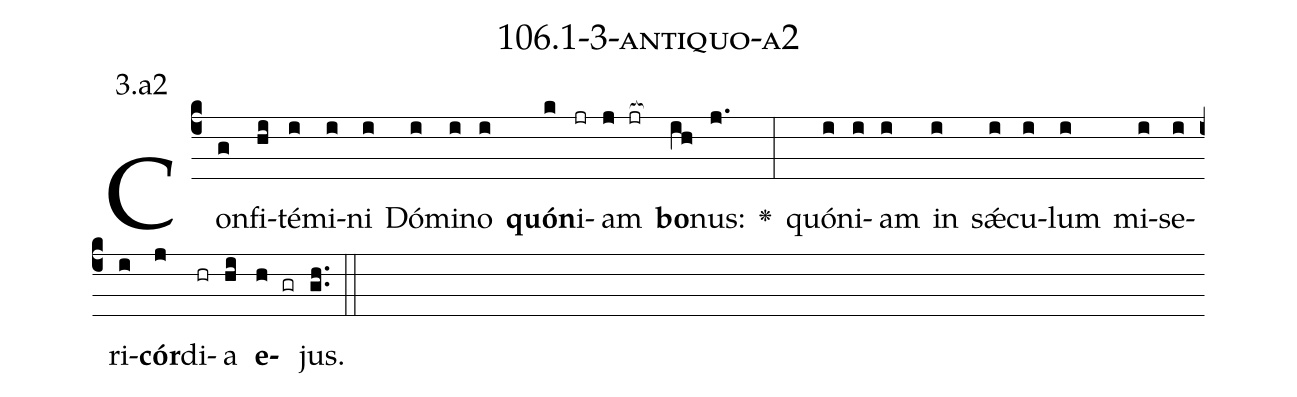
name: 106.1-3-antiquo-a2;
annotation: 3.a2;
%%
(c4)Con(g)fi(hi)té(i)mi(i)ni(i) Dó(i)mi(i)no(i) <b>quón</b>(k)i(jr)am(j jr[ocb:1{]) <b>bo</b>(ih[ocb:0}])nus:(j.) <v>\greheightstar</v>(:) quón(i)i(i)am(i) in(i) sǽ(i)cu(i)lum(i) mi(i)se(i)ri(i)<b>cór</b>(j)di(hr)a(hi) <b>e</b>(h gr)jus.(gh..) (::)


%E(i) u(i) o(j) u(hi) a(h) e.(gh..) (::)
